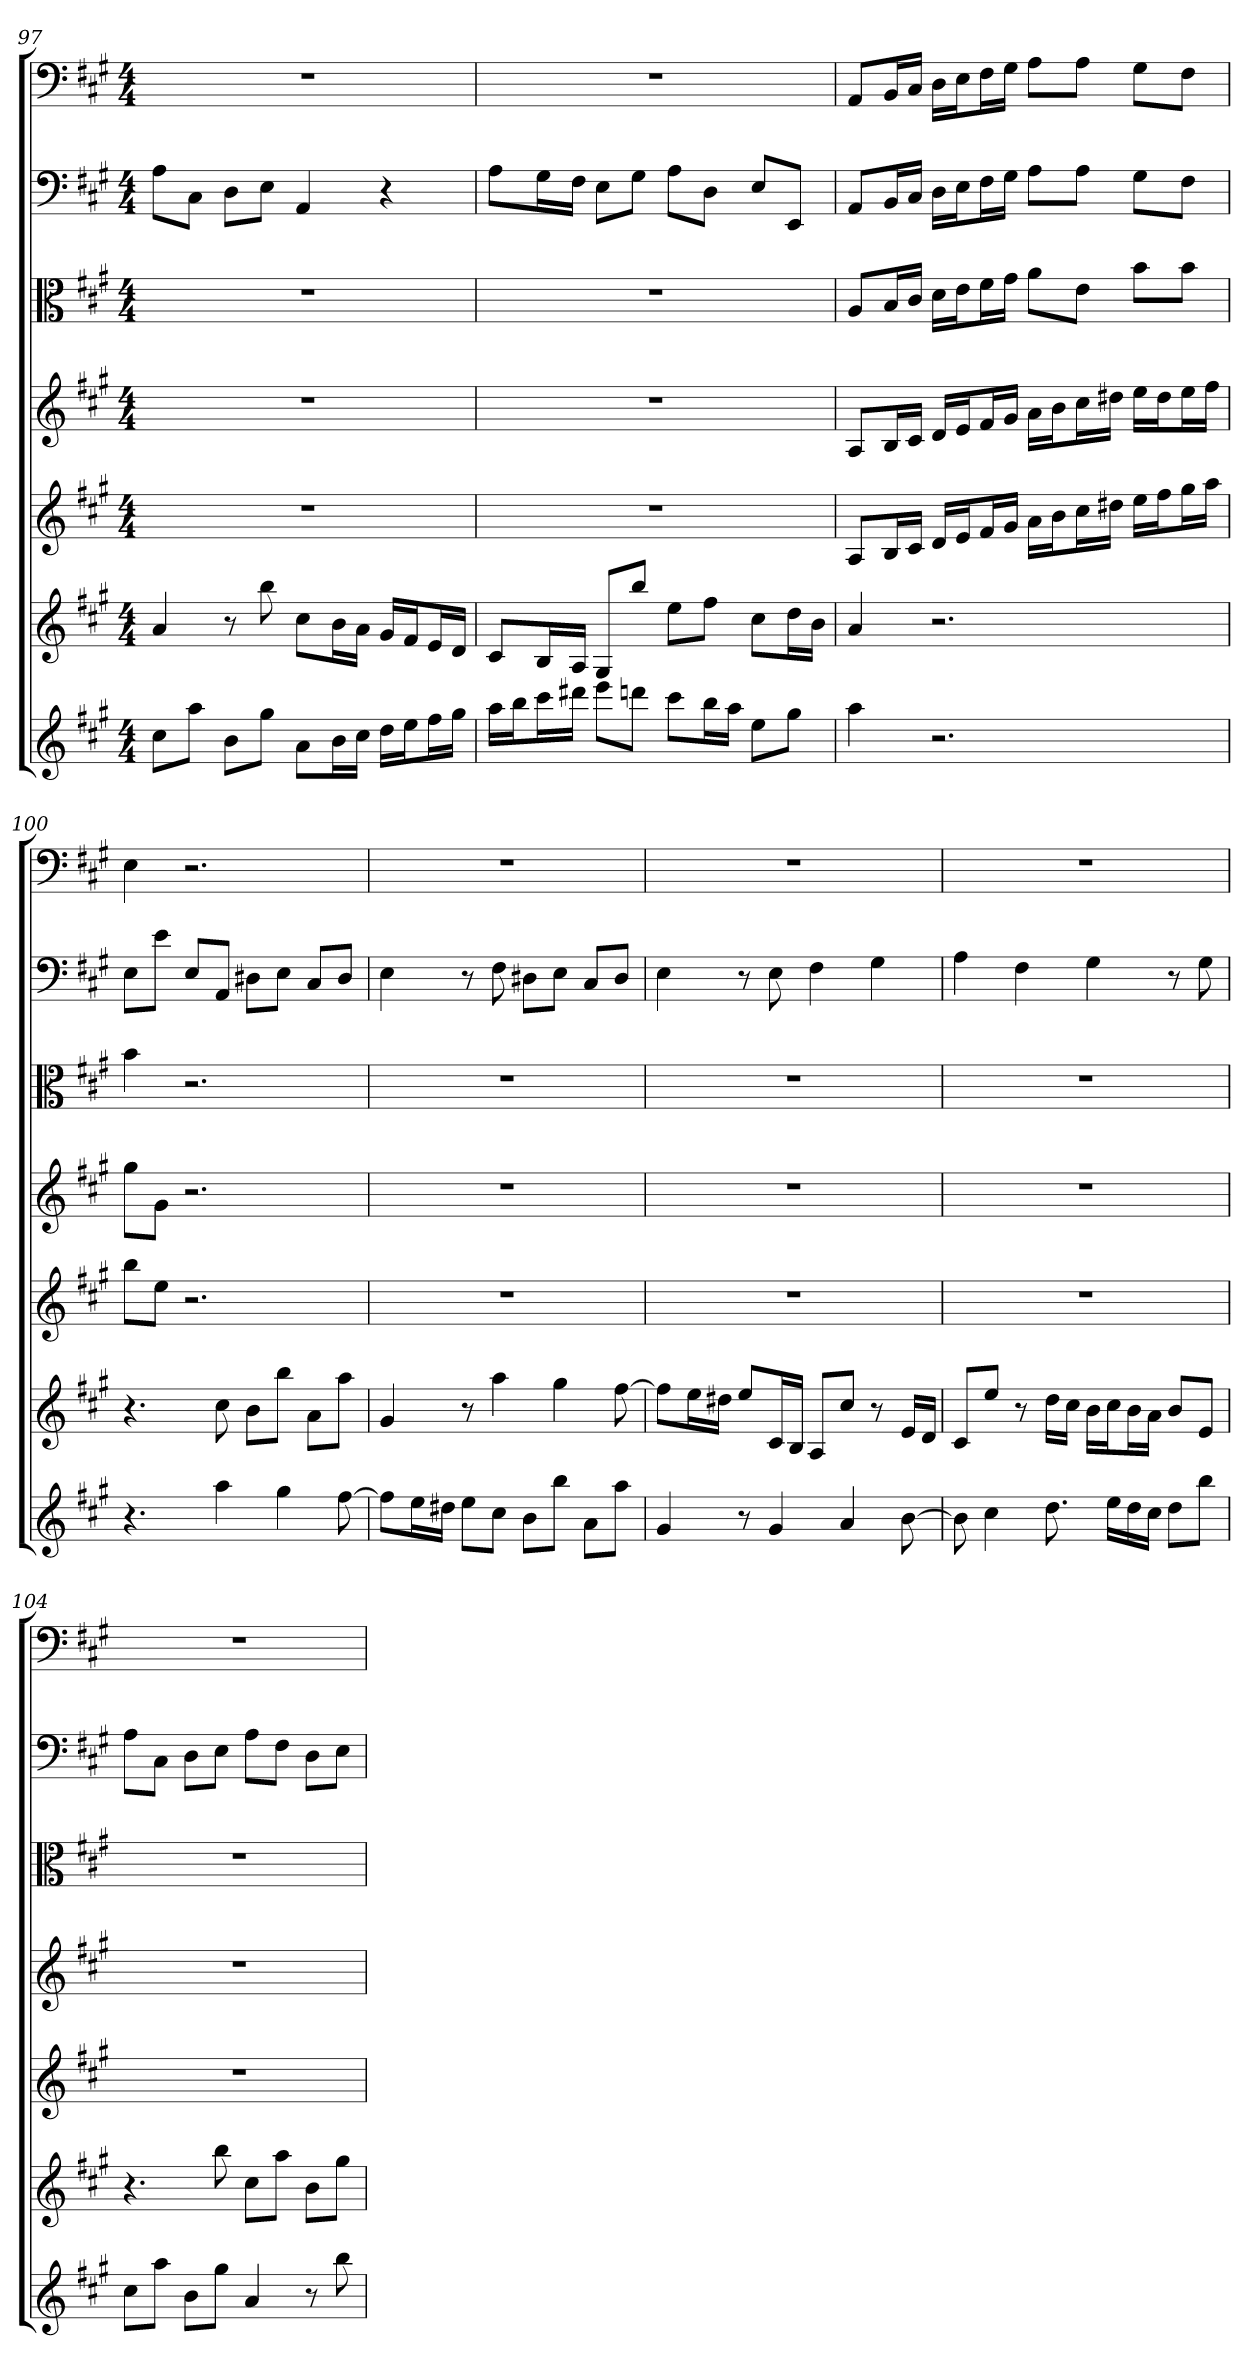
**kern	**kern	**kern	**kern	**kern	**kern	**kern
*part7	*part6	*part5	*part4	*part3	*part2	*part1
*staff7	*staff6	*staff5	*staff4	*staff3	*staff2	*staff1
*	*	*	*	*clefC3	*	*
*k[f#c#g#]	*k[f#c#g#]	*k[f#c#g#]	*k[f#c#g#]	*k[f#c#g#]	*k[f#c#g#]	*k[f#c#g#]
*A:	*A:	*A:	*A:	*A:	*A:	*A:
*M4/4	*M4/4	*M4/4	*M4/4	*M4/4	*M4/4	*M4/4
=97	=97	=97	=97	=97	=97	=97
8cc#L	4a	1r	1r	1r	8AL	1r
8aaJ	.	.	.	.	8C#J	.
8bL	8r	.	.	.	8DL	.
8gg#J	8bb	.	.	.	8EJ	.
8aL	8cc#L	.	.	.	4AA	.
16bL	16bL	.	.	.	.	.
16cc#JJ	16aJJ	.	.	.	.	.
16ddLL	16g#LL	.	.	.	4r	.
16eeJ	16f#J	.	.	.	.	.
16ff#L	16eL	.	.	.	.	.
16gg#JJ	16dJJ	.	.	.	.	.
=98	=98	=98	=98	=98	=98	=98
16aaLL	8c#L	1r	1r	1r	8AL	1r
16bbJ	.	.	.	.	.	.
16ccc#L	16BL	.	.	.	16G#L	.
16ddd#XJJ	16AJJ	.	.	.	16F#JJ	.
8eeeL	8G#L	.	.	.	8EL	.
8dddnJ	8bbJ	.	.	.	8G#J	.
8ccc#L	8eeL	.	.	.	8AL	.
16bbL	8ff#J	.	.	.	8DJ	.
16aaJJ	.	.	.	.	.	.
8eeL	8cc#L	.	.	.	8EL	.
8gg#J	16ddL	.	.	.	8EEJ	.
.	16bJJ	.	.	.	.	.
=99	=99	=99	=99	=99	=99	=99
4aa	4a	8AL	8AL	8A/L	8AAL	8AAL
.	.	16BL	16BL	16B/L	16BBL	16BBL
.	.	16c#JJ	16c#JJ	16c#/JJ	16C#JJ	16C#JJ
2.r	2.r	16dLL	16dLL	16d\LL	16DLL	16DLL
.	.	16eJ	16eJ	16e\J	16EJ	16EJ
.	.	16f#L	16f#L	16f#\L	16F#L	16F#L
.	.	16g#JJ	16g#JJ	16g#\JJ	16G#JJ	16G#JJ
.	.	16aLL	16aLL	8a\L	8AL	8AL
.	.	16bJ	16bJ	.	.	.
.	.	16cc#L	16cc#L	8e\J	8AJ	8AJ
.	.	16dd#XJJ	16dd#XJJ	.	.	.
.	.	16eeLL	16eeLL	8b\L	8G#L	8G#L
.	.	16ff#J	16dd#J	.	.	.
.	.	16gg#L	16eeL	8b\J	8F#J	8F#J
.	.	16aaJJ	16ff#JJ	.	.	.
=100	=100	=100	=100	=100	=100	=100
4.r	4.r	8bbL	8gg#L	4b	8EL	4E
.	.	8eeJ	8g#J	.	8eJ	.
.	.	2.r	2.r	2.r	8EL	2.r
4aa	8cc#	.	.	.	8AAJ	.
.	8bL	.	.	.	8D#XL	.
4gg#	8bbJ	.	.	.	8EJ	.
.	8aL	.	.	.	8C#L	.
[8ff#	8aaJ	.	.	.	8D#J	.
=101	=101	=101	=101	=101	=101	=101
8ff#L]	4g#	1r	1r	1r	4E	1r
16eeL	.	.	.	.	.	.
16dd#XJJ	.	.	.	.	.	.
8eeL	8r	.	.	.	8r	.
8cc#J	4aa	.	.	.	8F#	.
8bL	.	.	.	.	8D#XL	.
8bbJ	4gg#	.	.	.	8EJ	.
8aL	.	.	.	.	8C#L	.
8aaJ	[8ff#	.	.	.	8D#J	.
=102	=102	=102	=102	=102	=102	=102
4g#	8ff#L]	1r	1r	1r	4E	1r
.	16eeL	.	.	.	.	.
.	16dd#XJJ	.	.	.	.	.
8r	8eeL	.	.	.	8r	.
4g#	16c#L	.	.	.	8E	.
.	16BJJ	.	.	.	.	.
.	8AL	.	.	.	4F#	.
4a	8cc#J	.	.	.	.	.
.	8r	.	.	.	4G#	.
[8b	16eLL	.	.	.	.	.
.	16dJJ	.	.	.	.	.
=103	=103	=103	=103	=103	=103	=103
8b]	8c#L	1r	1r	1r	4A	1r
4cc#	8eeJ	.	.	.	.	.
.	8r	.	.	.	4F#	.
8.dd	16ddLL	.	.	.	.	.
.	16cc#JJ	.	.	.	.	.
.	16bLL	.	.	.	4G#	.
16eeLL	16cc#J	.	.	.	.	.
16dd	16bL	.	.	.	.	.
16cc#JJ	16aJJ	.	.	.	.	.
8ddL	8bL	.	.	.	8r	.
8bbJ	8eJ	.	.	.	8G#	.
=104	=104	=104	=104	=104	=104	=104
8cc#L	4.r	1r	1r	1r	8AL	1r
8aaJ	.	.	.	.	8C#J	.
8bL	.	.	.	.	8DL	.
8gg#J	8bb	.	.	.	8EJ	.
4a	8cc#L	.	.	.	8AL	.
.	8aaJ	.	.	.	8F#J	.
8r	8bL	.	.	.	8DL	.
8bb	8gg#J	.	.	.	8EJ	.
=	=	=	=	=	=	=
*-	*-	*-	*-	*-	*-	*-
